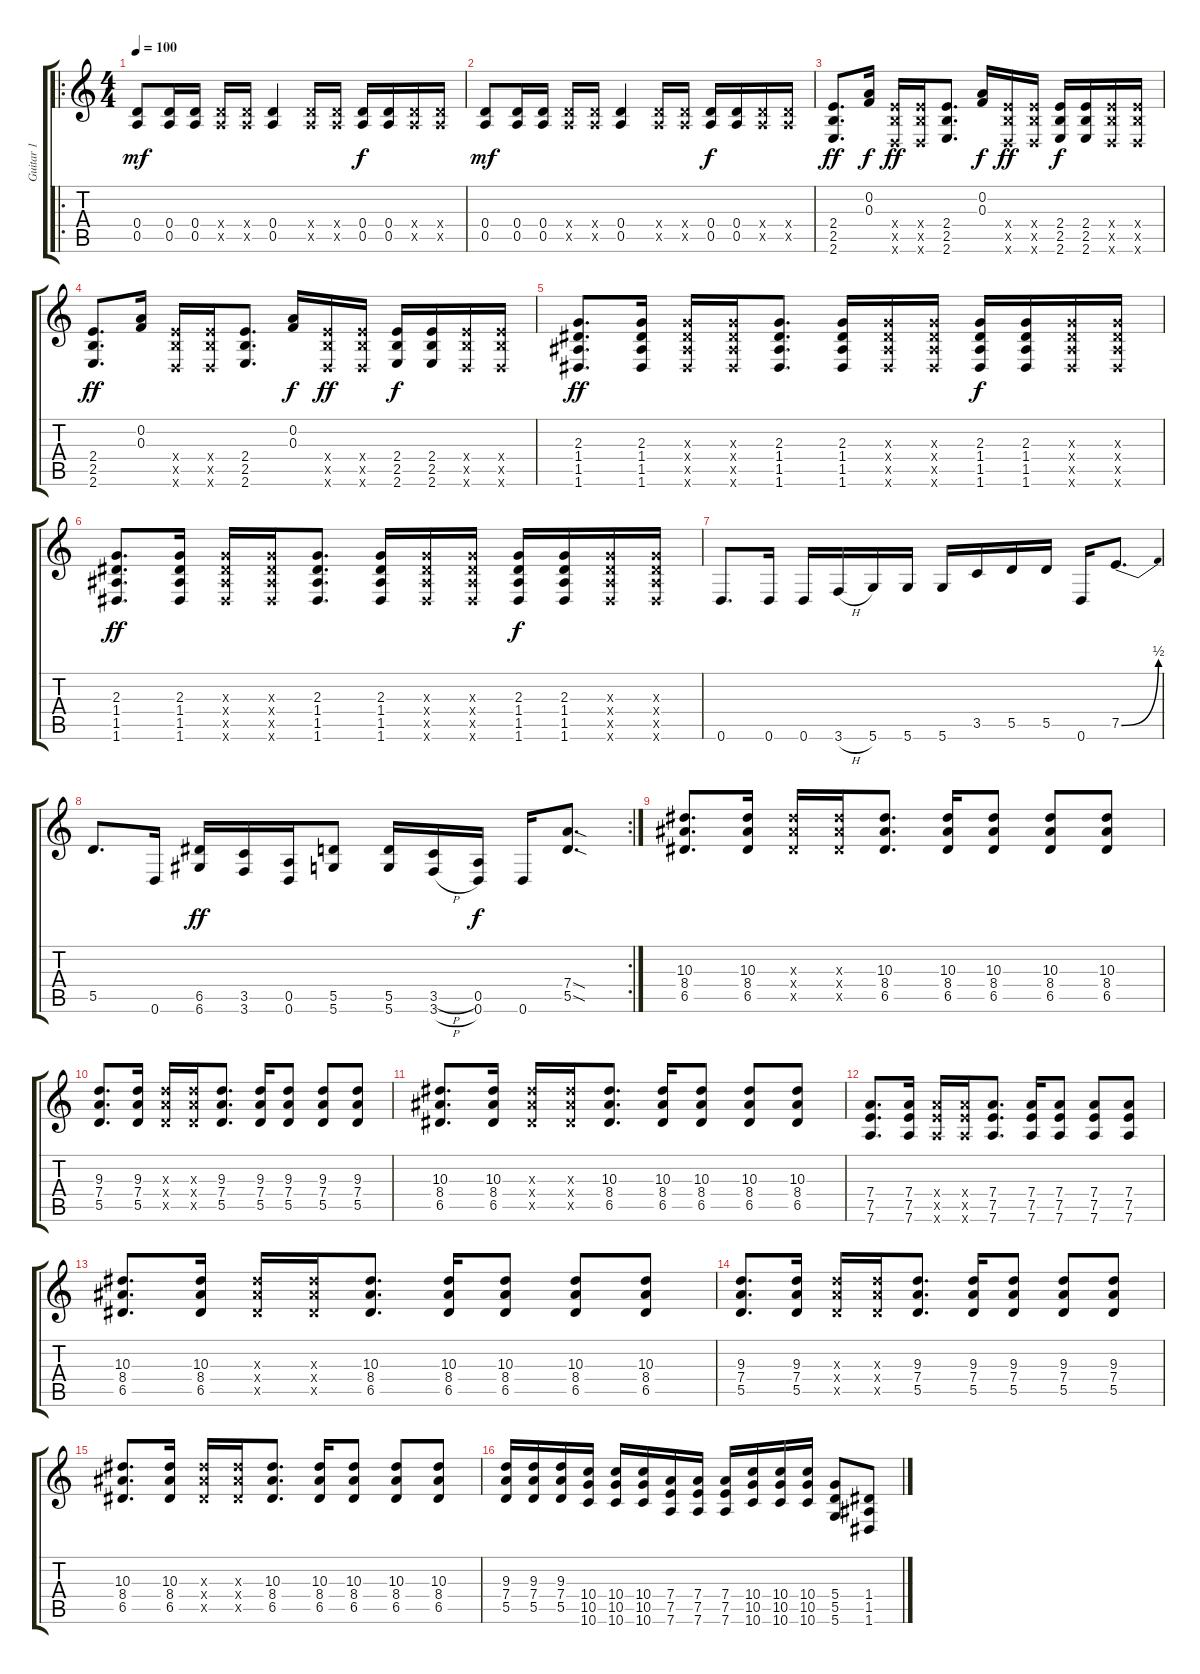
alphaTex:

\track ("Guitar 1" "Guitar 1") {instrument overdrivenguitar}
\staff {score tabs}
\tuning (E4 A3 F3 D3 A2 D2) {hide}
\ro
\ts (4 4)
\tempo 100
\clef g2
\ks c
(0.4 0.5).8{dy mf} (0.4 0.5).16 (0.4 0.5).16 (0.4{x} 0.5{x}).16 (0.4{x} 0.5{x}).16 (0.4 0.5).4 (0.4{x} 0.5{x}).16 (0.4{x} 0.5{x}).16 (0.4 0.5).16{dy f} (0.4 0.5).16 (0.4{x} 0.5{x}).16 (0.4{x} 0.5{x}).16 |
(0.4 0.5).8{dy mf} (0.4 0.5).16 (0.4 0.5).16 (0.4{x} 0.5{x}).16 (0.4{x} 0.5{x}).16 (0.4 0.5).4 (0.4{x} 0.5{x}).16 (0.4{x} 0.5{x}).16 (0.4 0.5).16{dy f} (0.4 0.5).16 (0.4{x} 0.5{x}).16 (0.4{x} 0.5{x}).16 |
(2.4 2.5 2.6).8{d dy ff} (0.2 0.3).16{dy f} (2.4{x} 2.5{x} 0.6{x}).16{dy ff} (2.4{x} 2.5{x} 0.6{x}).16 (2.4 2.5 2.6).8{d} (0.2 0.3).16{dy f} (2.4{x} 2.5{x} 0.6{x}).16{dy ff} (2.4{x} 2.5{x} 0.6{x}).16 (2.4 2.5 2.6).16{dy f} (2.4 2.5 2.6).16 (2.4{x} 2.5{x} 0.6{x}).16 (2.4{x} 2.5{x} 0.6{x}).16 |
(2.4 2.5 2.6).8{d dy ff} (0.2 0.3).16 (2.4{x} 2.5{x} 0.6{x}).16 (2.4{x} 2.5{x} 0.6{x}).16 (2.4 2.5 2.6).8{d} (0.2 0.3).16{dy f} (2.4{x} 2.5{x} 0.6{x}).16{dy ff} (2.4{x} 2.5{x} 0.6{x}).16 (2.4 2.5 2.6).16{dy f} (2.4 2.5 2.6).16 (2.4{x} 2.5{x} 0.6{x}).16 (2.4{x} 2.5{x} 0.6{x}).16 |
(2.3 1.4 1.5 1.6).8{d dy ff} (2.3 1.4 1.5 1.6).16 (2.3{x} 1.4{x} 1.5{x} 1.6{x}).16 (2.3{x} 1.4{x} 1.5{x} 1.6{x}).16 (2.3 1.4 1.5 1.6).8{d} (2.3 1.4 1.5 1.6).16 (2.3{x} 1.4{x} 1.5{x} 1.6{x}).16 (2.3{x} 1.4{x} 1.5{x} 1.6{x}).16 (2.3 1.4 1.5 1.6).16{dy f} (2.3 1.4 1.5 1.6).16 (2.3{x} 1.4{x} 1.5{x} 1.6{x}).16 (2.3{x} 1.4{x} 1.5{x} 1.6{x}).16 |
(2.3 1.4 1.5 1.6).8{d dy ff} (2.3 1.4 1.5 1.6).16 (2.3{x} 1.4{x} 1.5{x} 1.6{x}).16 (2.3{x} 1.4{x} 1.5{x} 1.6{x}).16 (2.3 1.4 1.5 1.6).8{d} (2.3 1.4 1.5 1.6).16 (2.3{x} 1.4{x} 1.5{x} 1.6{x}).16 (2.3{x} 1.4{x} 1.5{x} 1.6{x}).16 (2.3 1.4 1.5 1.6).16{dy f} (2.3 1.4 1.5 1.6).16 (2.3{x} 1.4{x} 1.5{x} 1.6{x}).16 (2.3{x} 1.4{x} 1.5{x} 1.6{x}).16 |
0.6.8{d} 0.6.16 0.6.16 3.6{h}.16 5.6.16 5.6.16 5.6.16 3.5.16 5.5.16 5.5.16 0.6.16 7.5{be (bend 0 0 60 2)}.8{d} |
\rc 2
5.5.8{d} 0.6.16 (6.5 6.6).16{dy ff} (3.5 3.6).16 (0.5 0.6).16 (5.5 5.6).8 (5.5 5.6).16 (3.5{h} 3.6{h}).16 (0.5 0.6).16{dy f} 0.6.16 (7.4{sod} 5.5{sod}).8{d} |
(10.3 8.4 6.5).8{d} (10.3 8.4 6.5).16 (10.3{x} 8.4{x} 6.5{x}).16 (10.3{x} 8.4{x} 6.5{x}).16 (10.3 8.4 6.5).8{d} (10.3 8.4 6.5).16 (10.3 8.4 6.5).8 (10.3 8.4 6.5).8 (10.3 8.4 6.5).8 |
(9.3 7.4 5.5).8{d} (9.3 7.4 5.5).16 (9.3{x} 7.4{x} 5.5{x}).16 (9.3{x} 7.4{x} 5.5{x}).16 (9.3 7.4 5.5).8{d} (9.3 7.4 5.5).16 (9.3 7.4 5.5).8 (9.3 7.4 5.5).8 (9.3 7.4 5.5).8 |
(10.3 8.4 6.5).8{d} (10.3 8.4 6.5).16 (10.3{x} 8.4{x} 6.5{x}).16 (10.3{x} 8.4{x} 6.5{x}).16 (10.3 8.4 6.5).8{d} (10.3 8.4 6.5).16 (10.3 8.4 6.5).8 (10.3 8.4 6.5).8 (10.3 8.4 6.5).8 |
(7.4 7.5 7.6).8{d} (7.4 7.5 7.6).16 (7.4{x} 7.5{x} 7.6{x}).16 (7.4{x} 7.5{x} 7.6{x}).16 (7.4 7.5 7.6).8{d} (7.4 7.5 7.6).16 (7.4 7.5 7.6).8 (7.4 7.5 7.6).8 (7.4 7.5 7.6).8 |
(10.3 8.4 6.5).8{d} (10.3 8.4 6.5).16 (10.3{x} 8.4{x} 6.5{x}).16 (10.3{x} 8.4{x} 6.5{x}).16 (10.3 8.4 6.5).8{d} (10.3 8.4 6.5).16 (10.3 8.4 6.5).8 (10.3 8.4 6.5).8 (10.3 8.4 6.5).8 |
(9.3 7.4 5.5).8{d} (9.3 7.4 5.5).16 (9.3{x} 7.4{x} 5.5{x}).16 (9.3{x} 7.4{x} 5.5{x}).16 (9.3 7.4 5.5).8{d} (9.3 7.4 5.5).16 (9.3 7.4 5.5).8 (9.3 7.4 5.5).8 (9.3 7.4 5.5).8 |
(10.3 8.4 6.5).8{d} (10.3 8.4 6.5).16 (10.3{x} 8.4{x} 6.5{x}).16 (10.3{x} 8.4{x} 6.5{x}).16 (10.3 8.4 6.5).8{d} (10.3 8.4 6.5).16 (10.3 8.4 6.5).8 (10.3 8.4 6.5).8 (10.3 8.4 6.5).8 |
(9.3 7.4 5.5).16 (9.3 7.4 5.5).16 (9.3 7.4 5.5).16 (10.4 10.5 10.6).16 (10.4 10.5 10.6).16 (10.4 10.5 10.6).16 (7.4 7.5 7.6).16 (7.4 7.5 7.6).16 (7.4 7.5 7.6).16 (10.4 10.5 10.6).16 (10.4 10.5 10.6).16 (10.4 10.5 10.6).16 (5.4 5.5 5.6).8 (1.4 1.5 1.6).8
